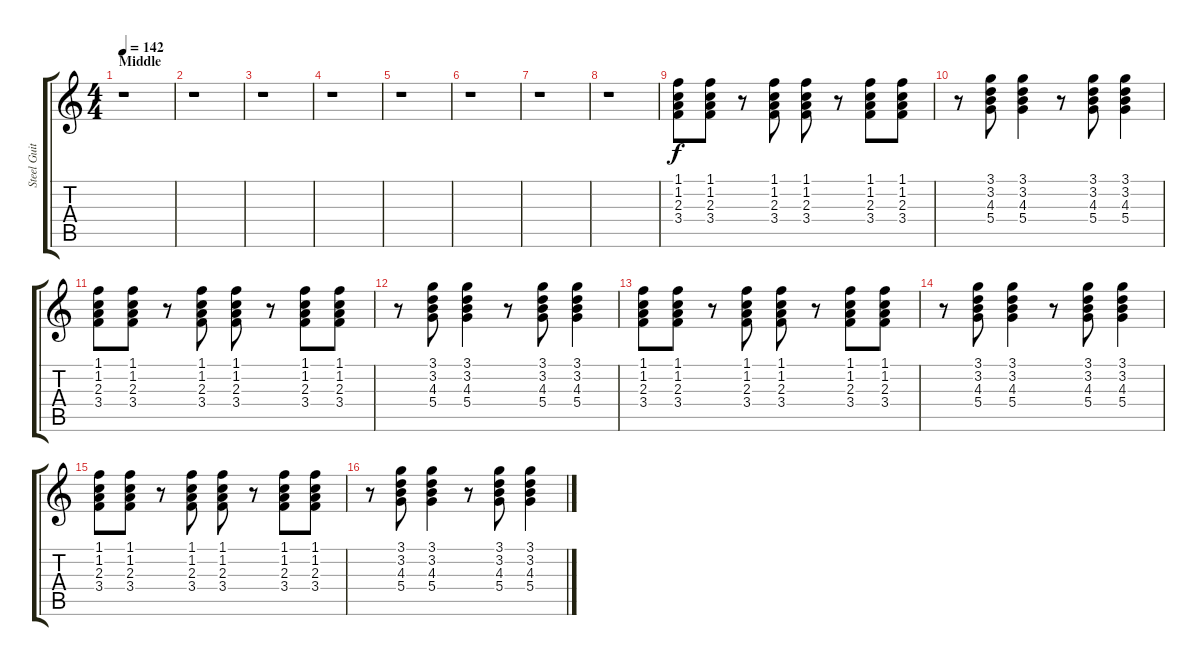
\track ("Steel Guitar" "Steel Guit") {instrument acousticguitarsteel}
\staff {score tabs}
\tuning (E4 B3 G3 D3 A2 E2) {hide}
\ts (4 4)
\section ("" "Middle")
\tempo 142
\clef g2
\ks c
r.1{dy f} |
r.1 |
r.1 |
r.1 |
r.1 |
r.1 |
r.1 |
r.1 |
(1.1 1.2 2.3 3.4).8 (1.1 1.2 2.3 3.4).8 r.8 (1.1 1.2 2.3 3.4).8 (1.1 1.2 2.3 3.4).8 r.8 (1.1 1.2 2.3 3.4).8 (1.1 1.2 2.3 3.4).8 |
r.8 (3.1 3.2 4.3 5.4).8 (3.1 3.2 4.3 5.4).4 r.8 (3.1 3.2 4.3 5.4).8 (3.1 3.2 4.3 5.4).4 |
(1.1 1.2 2.3 3.4).8 (1.1 1.2 2.3 3.4).8 r.8 (1.1 1.2 2.3 3.4).8 (1.1 1.2 2.3 3.4).8 r.8 (1.1 1.2 2.3 3.4).8 (1.1 1.2 2.3 3.4).8 |
r.8 (3.1 3.2 4.3 5.4).8 (3.1 3.2 4.3 5.4).4 r.8 (3.1 3.2 4.3 5.4).8 (3.1 3.2 4.3 5.4).4 |
(1.1 1.2 2.3 3.4).8 (1.1 1.2 2.3 3.4).8 r.8 (1.1 1.2 2.3 3.4).8 (1.1 1.2 2.3 3.4).8 r.8 (1.1 1.2 2.3 3.4).8 (1.1 1.2 2.3 3.4).8 |
r.8 (3.1 3.2 4.3 5.4).8 (3.1 3.2 4.3 5.4).4 r.8 (3.1 3.2 4.3 5.4).8 (3.1 3.2 4.3 5.4).4 |
(1.1 1.2 2.3 3.4).8 (1.1 1.2 2.3 3.4).8 r.8 (1.1 1.2 2.3 3.4).8 (1.1 1.2 2.3 3.4).8 r.8 (1.1 1.2 2.3 3.4).8 (1.1 1.2 2.3 3.4).8 |
r.8 (3.1 3.2 4.3 5.4).8 (3.1 3.2 4.3 5.4).4 r.8 (3.1 3.2 4.3 5.4).8 (3.1 3.2 4.3 5.4).4
